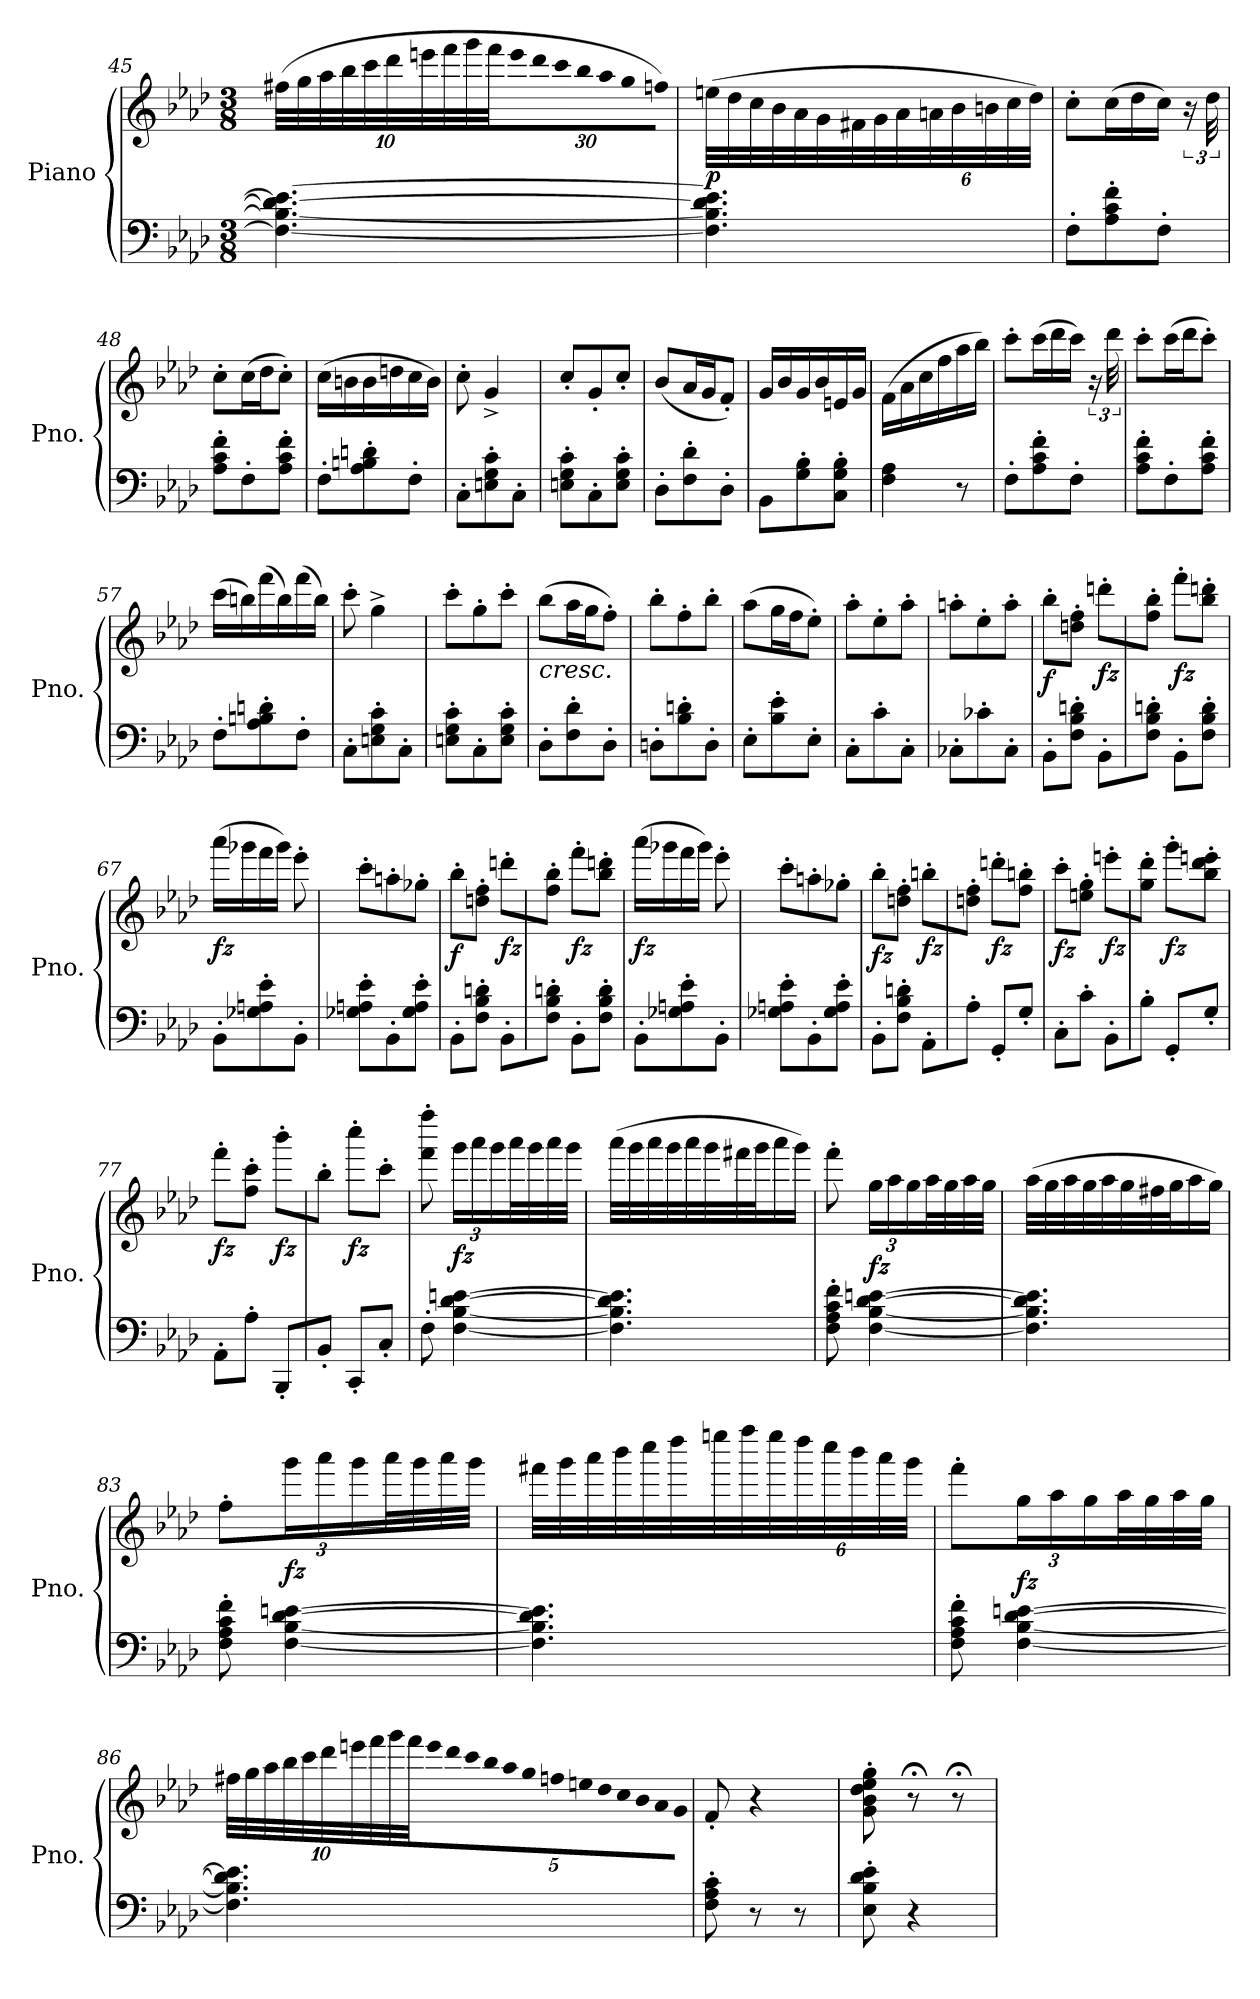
**kern	**kern	**dynam
*part1	*part1	*part1
*staff2	*staff1	*staff1/2
*I"Piano	*	*
*I'Pno.	*	*
!!LO:LB:g=z
*clefF4	*clefG2	*
*k[b-e-a-d-]	*k[b-e-a-d-]	*
*M3/8	*M3/8	*
*	*Xbrackettup	*
=45	=45	=45
4.F\_ 4.B-\_ 4.d-\_ 4.e\_	(>40ff#X\LLL	.
.	40gg\	.
.	40aa-\	.
.	40bb-\	.
.	40ccc\	.
.	40ddd-\	.
.	40eeen\	.
.	40fff\	.
.	40ggg\	.
.	40fff\	.
!	!LO:N:vis=32	!
.	960%17eee\	.
!	!LO:N:vis=32	!
.	960%17ddd-\	.
!	!LO:N:vis=32	!
.	960%17ccc\	.
!	!LO:N:vis=32	!
.	960%17bb-\	.
!	!LO:N:vis=32	!
.	960%17aa-\	.
!	!LO:N:vis=32	!
.	960%17gg\	.
!	!LO:N:vis=32	!
.	960%17ffn\JJJ)	.
.	960ryy	.
=46	=46	=46
*	*MM133	*
!	!	!LO:DY:b
4.F\] 4.B-\] 4.d-\] 4.e\]	(>32een\LLL	p
.	32dd-\	.
.	32cc\	.
.	32b-\	.
*	*MM126	*
.	32a-\	.
.	32g\	.
.	32f#X\	.
.	32g\	.
*	*MM119	*
.	48a-\	.
.	48an\	.
.	48b-\	.
.	48bn\	.
.	48cc\	.
.	48dd-\JJJ)	.
=47	=47	=47
*	*MM140	*
8F'\L	8cc'\L	.
8A-\' 8c\' 8f\'	(>16cc\L	.
.	16dd-\	.
8F'\J	16cc\JJ)	.
*	*brackettup	*
.	24r	.
.	48dd-\	.
!!LO:LB:g=z
=48	=48	=48
8A-\' 8c\' 8f\'L	8cc'\L	.
8F'\	(>16cc\L	.
.	16dd-\J	.
8A-\' 8c\' 8f\'J	8cc'\J)	.
=49	=49	=49
8F'\L	(>16cc\LL	.
.	16bn\	.
8A-\' 8Bn\' 8dn\'	16b\	.
.	16ddn\	.
8F'\J	16cc\	.
.	16b\JJ)	.
=50	=50	=50
8C'\L	8cc'\	.
8En\' 8G\' 8c\'	4g^/	.
8C'\J	.	.
=51	=51	=51
8En\' 8G\' 8c\'L	8cc'/L	.
8C'\	8g'/	.
8E\' 8G\' 8c\'J	8cc'/J	.
=52	=52	=52
8D-'\L	(<8b-/L	.
8F\' 8d-\'	16a-/L	.
.	16g/J	.
8D-'\J	8f'/J)	.
=53	=53	=53
8BB-\L	16g/LL	.
.	16b-/	.
8G\' 8B-\'	16g/	.
.	16b-/	.
8C\' 8G\' 8B-\'J	16en/	.
.	16g/JJ	.
=54	=54	=54
4F\ 4A-\	(>16f\LL	.
.	16a-\	.
.	16cc\	.
.	16ff\	.
8r	16aa-\	.
.	16bb-\JJ)	.
=55	=55	=55
8F'\L	8ccc'\L	.
8A-\' 8c\' 8f\'	(>16ccc\L	.
.	16ddd-\	.
8F'\J	16ccc\JJ)	.
.	24r	.
.	48ddd-\	.
!!LO:LB:g=z
=56	=56	=56
8A-\' 8c\' 8f\'L	8ccc'\L	.
8F'\	(>16ccc\L	.
.	16ddd-\J	.
8A-\' 8c\' 8f\'J	8ccc'\J)	.
=57	=57	=57
8F'\L	(>16ccc\LL	.
.	16bbn\)	.
8A-\' 8Bn\' 8dn\'	(>16fff\	.
.	16bb\)	.
8F'\J	(>16fff\	.
.	16bb\JJ)	.
=58	=58	=58
8C'\L	8ccc'\	.
8En\' 8G\' 8c\'	4gg^\	.
8C'\J	.	.
=59	=59	=59
8En\' 8G\' 8c\'L	8ccc'\L	.
8C'\	8gg'\	.
8E\' 8G\' 8c\'J	8ccc'\J	.
=60	=60	=60
!	!LO:TX:b:i:t=cresc.	!
8D-'\L	(>8bb-\L	.
8F\' 8d-\'	16aa-\L	.
.	16gg\J	.
8D-'\J	8ff'\J)	.
=61	=61	=61
8Dn'\L	8bb-'\L	.
8B-\' 8dn\'	8ff'\	.
8D'\J	8bb-'\J	.
=62	=62	=62
8E-'\L	(>8aa-\L	.
8B-\' 8e-\'	16gg\L	.
.	16ff\J	.
8E-'\J	8ee-'\J)	.
=63	=63	=63
8C'\L	8aa-'\L	.
8c'\	8ee-'\	.
8C'\J	8aa-'\J	.
=64	=64	=64
8C-X'\L	8aan'\L	.
8c-X'\	8ee-'\	.
8C-'\J	8aa'\J	.
!!LO:LB:g=z
=65	=65	=65
!	!	!LO:DY:b
8BB-'\L	8bb-'\L	f
8F\' 8B-\' 8dn\'J	8ddn\' 8ff\'J	.
!	!	!LO:DY:b
8BB-'\L	8dddn'\L	fz
=66	=66	=66
8F\' 8B-\' 8dn\'J	8ff\' 8bb-\'J	.
!	!	!LO:DY:b
8BB-'\L	8fff'\L	fz
8F\' 8B-\' 8d\'J	8bb-\' 8dddn\'J	.
=67	=67	=67
!	!	!LO:DY:b
8BB-'\L	(>16aaa-\LL	fz
.	16ggg-X\	.
8G-X\' 8An\' 8e-\'	16fff\	.
.	16ggg-\JJ)	.
8BB-'\J	8eee-'\	.
=68	=68	=68
8G-X\' 8An\' 8e-\'L	8ccc'\L	.
8BB-'\	8aan'\	.
8G-\' 8A\' 8e-\'J	8gg-X'\J	.
=69	=69	=69
!	!	!LO:DY:b
8BB-'\L	8bb-'\L	f
8F\' 8B-\' 8dn\'J	8ddn\' 8ff\'J	.
!	!	!LO:DY:b
8BB-'\L	8dddn'\L	fz
=70	=70	=70
8F\' 8B-\' 8dn\'J	8ff\' 8bb-\'J	.
!	!	!LO:DY:b
8BB-'\L	8fff'\L	fz
8F\' 8B-\' 8d\'J	8bb-\' 8dddn\'J	.
=71	=71	=71
!	!	!LO:DY:b
8BB-'\L	(>16aaa-\LL	fz
.	16ggg-X\	.
8G-X\' 8An\' 8e-\'	16fff\	.
.	16ggg-\JJ)	.
8BB-'\J	8eee-'\	.
!!LO:LB:g=z
=72	=72	=72
8G-X\' 8An\' 8e-\'L	8ccc'\L	.
8BB-'\	8aan'\	.
8G-\' 8A\' 8e-\'J	8gg-X'\J	.
=73	=73	=73
!	!	!LO:DY:b
8BB-'\L	8bb-'\L	fz
8F\' 8B-\' 8dn\'J	8ddn\' 8ff\'J	.
!	!	!LO:DY:b
8AA-'\L	8bbn'\L	fz
=74	=74	=74
8A-'\J	8ddn\' 8ff\'J	.
!	!	!LO:DY:b
8GG'/L	8dddn'\L	fz
8G'/J	8ff\' 8bbn\'J	.
=75	=75	=75
!	!	!LO:DY:b
8C'\L	8ccc'\L	fz
8c'\J	8een\' 8gg\'J	.
!	!	!LO:DY:b
8BB-'\L	8eeen'\L	fz
=76	=76	=76
8B-'\J	8gg\' 8ddd-\'J	.
!	!	!LO:DY:b
8GG'/L	8ggg'\L	fz
8G'/J	8bb-\' 8ddd-\' 8eeen\'J	.
=77	=77	=77
!	!	!LO:DY:b
8AA-'\L	8fff'\L	fz
8A-'\J	8ff\' 8ccc\'J	.
!	!	!LO:DY:b
8BBB-'/L	8bbb-'\L	fz
=78	=78	=78
8BB-'/J	8bb-'\J	.
!	!	!LO:DY:b
8CC'/L	8cccc'\L	fz
8C'/J	8ccc'\J	.
!!LO:PB:g=z
=79	=79	=79
8F'\	8fff\' 8ffff\'	.
*	*Xbrackettup	*
!	!	!LO:DY:b
[4F\ [4B-\ [4d-\ [4en\	24ggg\LL	fz
.	24aaa-\	.
.	24ggg\	.
.	32aaa-\L	.
.	32ggg\	.
.	32aaa-\	.
.	32ggg\JJJ	.
=80	=80	=80
4.F\] 4.B-\] 4.d-\] 4.e\]	(>32aaa-\LLL	.
.	32ggg\	.
.	32aaa-\	.
.	32ggg\	.
.	32aaa-\	.
.	32ggg\	.
.	32fff#X\	.
.	32ggg\J	.
.	16aaa-\	.
.	16ggg\JJ)	.
=81	=81	=81
8F\' 8A-\' 8c\' 8f\'	8fff'\	.
!	!	!LO:DY:b
[4F\ [4B-\ [4d-\ [4en\	24gg\LL	fz
.	24aa-\	.
.	24gg\	.
.	32aa-\L	.
.	32gg\	.
.	32aa-\	.
.	32gg\JJJ	.
!!LO:LB:g=z
=82	=82	=82
4.F\] 4.B-\] 4.d-\] 4.e\]	(>32aa-\LLL	.
.	32gg\	.
.	32aa-\	.
.	32gg\	.
.	32aa-\	.
.	32gg\	.
.	32ff#X\	.
.	32gg\J	.
.	16aa-\	.
.	16gg\JJ)	.
=83	=83	=83
8F\' 8A-\' 8c\' 8f\'	8ff'\L	.
!	!	!LO:DY:b
[4F\ [4B-\ [4d-\ [4en\	24ggg\L	fz
.	24aaa-\	.
.	24ggg\	.
.	32aaa-\L	.
.	32ggg\	.
.	32aaa-\	.
.	32ggg\JJJ	.
=84	=84	=84
4.F\] 4.B-\] 4.d-\] 4.e\]	32fff#X\LLL	.
.	32ggg\	.
.	32aaa-\	.
.	32bbb-\	.
.	32cccc\	.
.	32dddd-\	.
.	32eeeen\	.
.	32ffff\	.
.	48eeee\	.
.	48dddd-\	.
.	48cccc\	.
.	48bbb-\	.
.	48aaa-\	.
.	48ggg\JJJ	.
!!LO:LB:g=z
=85	=85	=85
8F\' 8A-\' 8c\' 8f\'	8fff'\L	.
!	!	!LO:DY:b
[4F\ [4B-\ [4d-\ [4en\	24gg\L	fz
.	24aa-\	.
.	24gg\	.
.	32aa-\L	.
.	32gg\	.
.	32aa-\	.
.	32gg\JJJ	.
=86	=86	=86
*	*MM133	*
4.F\] 4.B-\] 4.d-\] 4.e\]	40ff#X\LLL	.
.	40gg\	.
.	40aa-\	.
.	40bb-\	.
.	40ccc\	.
*	*MM126	*
.	40ddd-\	.
.	40eeen\	.
.	40fff\	.
.	40ggg\	.
.	40fff\	.
*	*MM119	*
!	!LO:N:vis=64	!
.	320%3eee\L	.
!	!LO:N:vis=64	!
.	320%3ddd-\	.
!	!LO:N:vis=64	!
.	320%3ccc\	.
!	!LO:N:vis=64	!
.	320%3bb-\	.
!	!LO:N:vis=64	!
.	320%3aa-\	.
!	!LO:N:vis=64	!
.	320%3gg\	.
!	!LO:N:vis=64	!
.	320%3ffn\	.
!	!LO:N:vis=64	!
.	320%3een\	.
!	!LO:N:vis=64	!
.	320%3dd-\	.
!	!LO:N:vis=64	!
.	320%3cc\	.
!	!LO:N:vis=64	!
.	320%3b-\	.
!	!LO:N:vis=64	!
.	320%3a-\	.
!	!LO:N:vis=64	!
.	320%3g\JJJJ	.
.	320ryy	.
=87	=87	=87
*	*MM140	*
8F\' 8A-\' 8c\'	8f'/	.
8r	4r	.
8r	.	.
=88	=88	=88
8E-\' 8B-\' 8d-\' 8e-\'	8g\' 8b-\' 8dd-\' 8ee-\' 8gg\'	.
4r	8r;<	.
.	8r;<	.
=	=	=
*-	*-	*-
